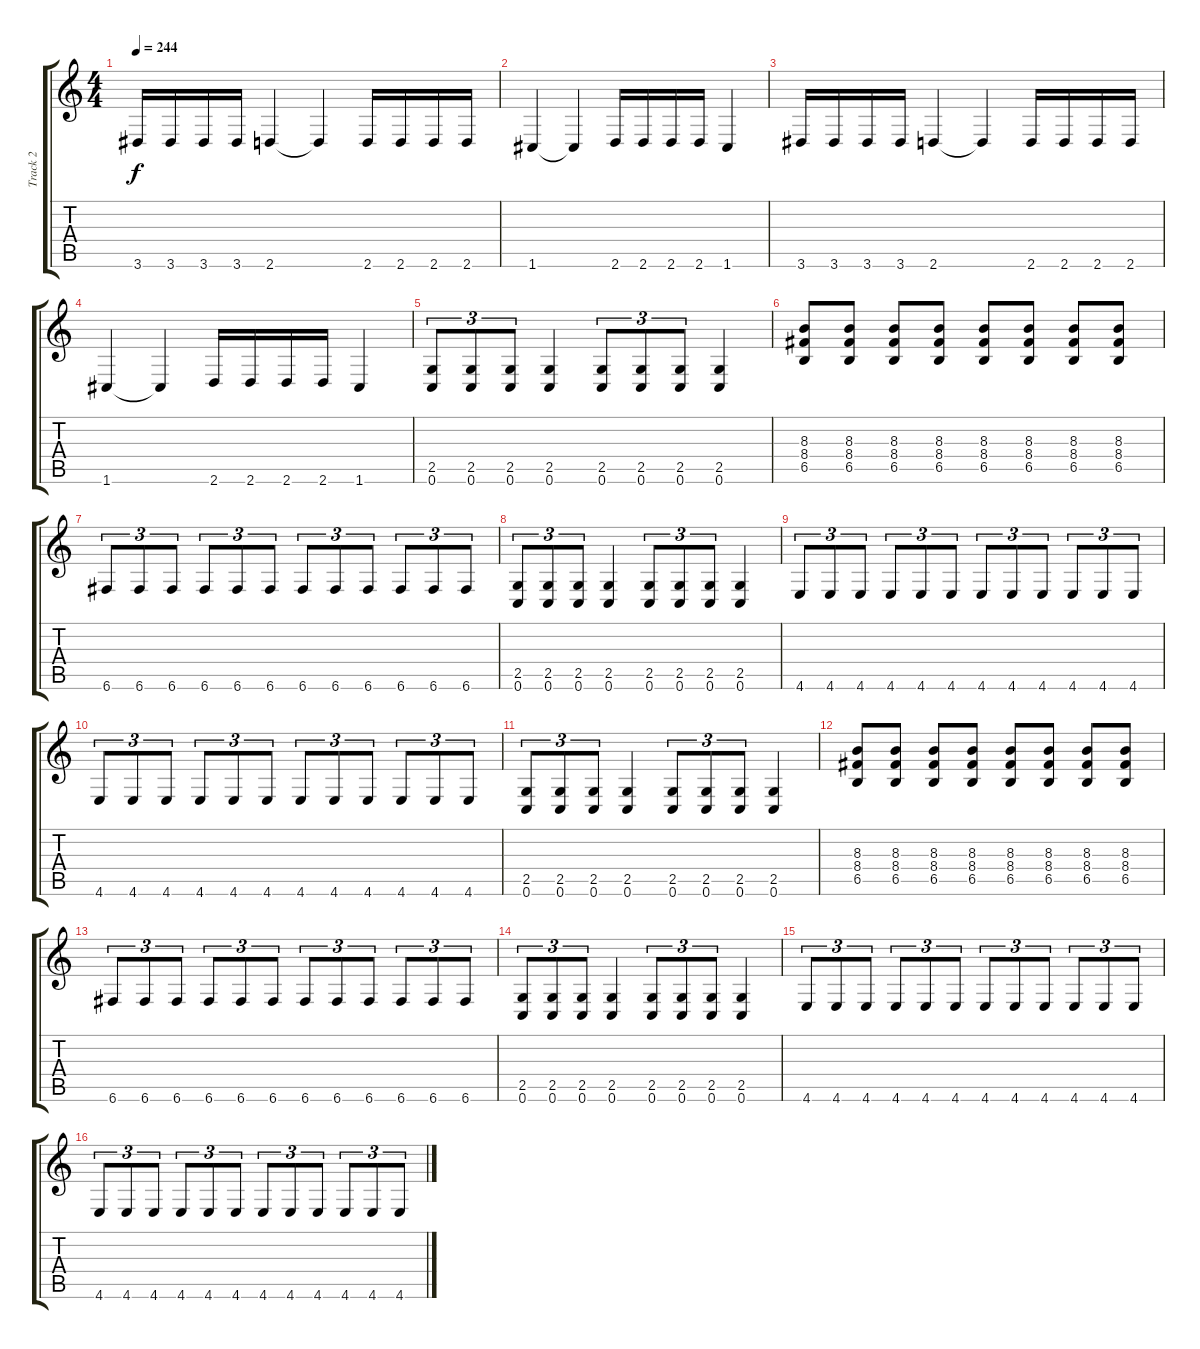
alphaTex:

\track ("Track 2" "Track 2") {instrument distortionguitar}
\staff {score tabs}
\tuning (C4 G3 Eb3 Bb2 F2 C2) {hide}
\ts (4 4)
\tempo 244
\clef g2
\ks c
3.6.16{dy f} 3.6.16 3.6.16 3.6.16 2.6.4 2.6{t}.4 2.6.16 2.6.16 2.6.16 2.6.16 |
1.6.4 1.6{t}.4 2.6.16 2.6.16 2.6.16 2.6.16 1.6.4 |
3.6.16 3.6.16 3.6.16 3.6.16 2.6.4 2.6{t}.4 2.6.16 2.6.16 2.6.16 2.6.16 |
1.6.4 1.6{t}.4 2.6.16 2.6.16 2.6.16 2.6.16 1.6.4 |
(2.5 0.6).8{tu (3 2)} (2.5 0.6).8{tu (3 2)} (2.5 0.6).8{tu (3 2)} (2.5 0.6).4 (2.5 0.6).8{tu (3 2)} (2.5 0.6).8{tu (3 2)} (2.5 0.6).8{tu (3 2)} (2.5 0.6).4 |
(8.3 8.4 6.5).8 (8.3 8.4 6.5).8 (8.3 8.4 6.5).8 (8.3 8.4 6.5).8 (8.3 8.4 6.5).8 (8.3 8.4 6.5).8 (8.3 8.4 6.5).8 (8.3 8.4 6.5).8 |
6.6.8{tu (3 2)} 6.6.8{tu (3 2)} 6.6.8{tu (3 2)} 6.6.8{tu (3 2)} 6.6.8{tu (3 2)} 6.6.8{tu (3 2)} 6.6.8{tu (3 2)} 6.6.8{tu (3 2)} 6.6.8{tu (3 2)} 6.6.8{tu (3 2)} 6.6.8{tu (3 2)} 6.6.8{tu (3 2)} |
(2.5 0.6).8{tu (3 2)} (2.5 0.6).8{tu (3 2)} (2.5 0.6).8{tu (3 2)} (2.5 0.6).4 (2.5 0.6).8{tu (3 2)} (2.5 0.6).8{tu (3 2)} (2.5 0.6).8{tu (3 2)} (2.5 0.6).4 |
4.6.8{tu (3 2)} 4.6.8{tu (3 2)} 4.6.8{tu (3 2)} 4.6.8{tu (3 2)} 4.6.8{tu (3 2)} 4.6.8{tu (3 2)} 4.6.8{tu (3 2)} 4.6.8{tu (3 2)} 4.6.8{tu (3 2)} 4.6.8{tu (3 2)} 4.6.8{tu (3 2)} 4.6.8{tu (3 2)} |
4.6.8{tu (3 2)} 4.6.8{tu (3 2)} 4.6.8{tu (3 2)} 4.6.8{tu (3 2)} 4.6.8{tu (3 2)} 4.6.8{tu (3 2)} 4.6.8{tu (3 2)} 4.6.8{tu (3 2)} 4.6.8{tu (3 2)} 4.6.8{tu (3 2)} 4.6.8{tu (3 2)} 4.6.8{tu (3 2)} |
(2.5 0.6).8{tu (3 2)} (2.5 0.6).8{tu (3 2)} (2.5 0.6).8{tu (3 2)} (2.5 0.6).4 (2.5 0.6).8{tu (3 2)} (2.5 0.6).8{tu (3 2)} (2.5 0.6).8{tu (3 2)} (2.5 0.6).4 |
(8.3 8.4 6.5).8 (8.3 8.4 6.5).8 (8.3 8.4 6.5).8 (8.3 8.4 6.5).8 (8.3 8.4 6.5).8 (8.3 8.4 6.5).8 (8.3 8.4 6.5).8 (8.3 8.4 6.5).8 |
6.6.8{tu (3 2)} 6.6.8{tu (3 2)} 6.6.8{tu (3 2)} 6.6.8{tu (3 2)} 6.6.8{tu (3 2)} 6.6.8{tu (3 2)} 6.6.8{tu (3 2)} 6.6.8{tu (3 2)} 6.6.8{tu (3 2)} 6.6.8{tu (3 2)} 6.6.8{tu (3 2)} 6.6.8{tu (3 2)} |
(2.5 0.6).8{tu (3 2)} (2.5 0.6).8{tu (3 2)} (2.5 0.6).8{tu (3 2)} (2.5 0.6).4 (2.5 0.6).8{tu (3 2)} (2.5 0.6).8{tu (3 2)} (2.5 0.6).8{tu (3 2)} (2.5 0.6).4 |
4.6.8{tu (3 2)} 4.6.8{tu (3 2)} 4.6.8{tu (3 2)} 4.6.8{tu (3 2)} 4.6.8{tu (3 2)} 4.6.8{tu (3 2)} 4.6.8{tu (3 2)} 4.6.8{tu (3 2)} 4.6.8{tu (3 2)} 4.6.8{tu (3 2)} 4.6.8{tu (3 2)} 4.6.8{tu (3 2)} |
4.6.8{tu (3 2)} 4.6.8{tu (3 2)} 4.6.8{tu (3 2)} 4.6.8{tu (3 2)} 4.6.8{tu (3 2)} 4.6.8{tu (3 2)} 4.6.8{tu (3 2)} 4.6.8{tu (3 2)} 4.6.8{tu (3 2)} 4.6.8{tu (3 2)} 4.6.8{tu (3 2)} 4.6.8{tu (3 2)}
